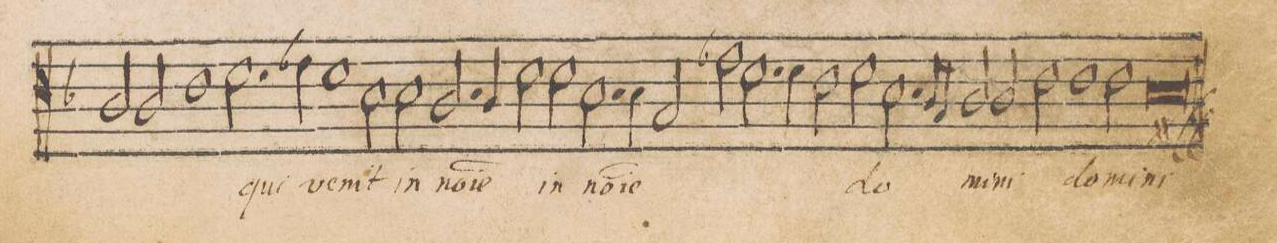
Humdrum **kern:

**kern	**text
*I"ALTVS	*
*clefC4	*
*k[b-]	*
*met(C|)	*
*M2/1	*
2A/	.
2A/	.
=51-	=51-
1c	.
2.d\	qui
4e-X\	.
=52-	=52-
1d	ve-
2B-\	-nit
2B-\	in
=53-	=53-
2.A/	no-
4A/	-(m)i-
2d\	-(n)e
2d\	in
=54-	=54-
2.B-\	no-
4B-\	-(m)i-
2G/	-(n)e
2e-X\	.
=55-	=55-
2.d\	.
4d\	.
2c\	.
2d\	.
=56-	=56-
2.B-\	do-
8A/L	.
8G/J	.
2A/	-mi-
2A/	-ni
=57-	=57-
2c\	.
1c	do-
2c\	-mi-
=58-	=58-
0Bnl\	-ni
==	==
*-	*-
